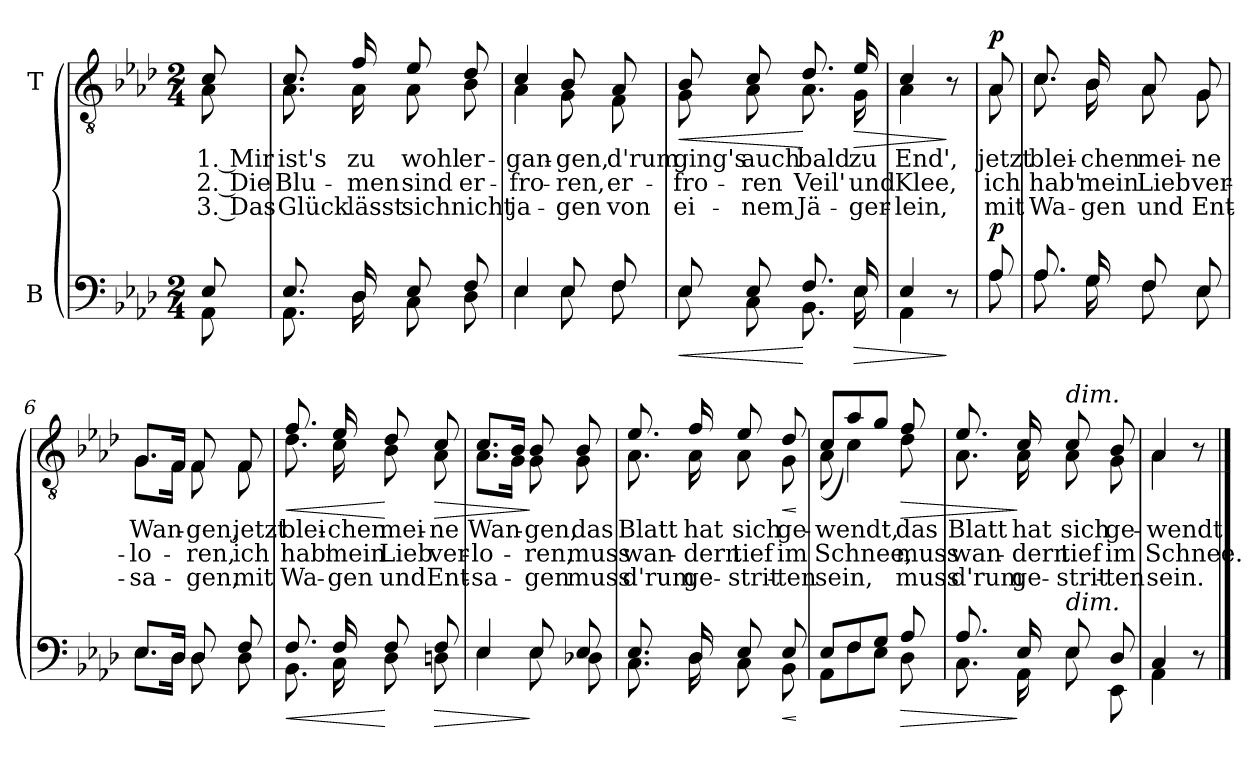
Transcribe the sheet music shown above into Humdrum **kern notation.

**kern	**dynam	**kern	**text	**text	**text	**dynam
*part2	*part2	*part1	*part1	*part1	*part1	*part1
*staff2	*staff2	*staff1	*staff1	*staff1	*staff1	*staff1
*I"B	*	*I"T	*	*	*	*
*clefF4	*	*clefGv2	*	*	*	*
*k[b-e-a-d-]	*	*k[b-e-a-d-]	*	*	*	*
*M2/4	*	*M2/4	*	*	*	*
=	=	=	=	=	=	=
*^	*	*	*	*	*	*
!	!	!	!LO:TX:a:B:t=Etwas langsam	!	!	!	!
!	!	!	!	!LO:LY:b	!LO:LY:b	!LO:LY:b	!
*	*	*	*^	*	*	*	*
8E-/	8AA-\	.	8c/	8A-\	1. Mir	2. Die	3. Das	.
=1	=1	=1	=1	=1	=1	=1	=1	=1
!	!	!	!	!	!LO:LY:b	!LO:LY:b	!LO:LY:b	!
8.E-/	8.AA-\	.	8.c/	8.A-\	ist's	Blu-	Glück	.
!	!	!	!	!	!LO:LY:b	!LO:LY:b	!LO:LY:b	!
16D-/	16D-\	.	16f/	16A-\	zu	-men	lässt	.
!	!	!	!	!	!LO:LY:b	!LO:LY:b	!LO:LY:b	!
8E-/	8C\	.	8e-/	8A-\	wohl	sind	sich	.
!	!	!	!	!	!LO:LY:b	!LO:LY:b	!LO:LY:b	!
8F/	8D-\	.	8d-/	8B-\	er-	er-	nicht	.
=2	=2	=2	=2	=2	=2	=2	=2	=2
!	!	!	!	!	!LO:LY:b	!LO:LY:b	!LO:LY:b	!
4E-/	4E-\	.	4c/	4A-\	-gan-	-fro-	ja-	.
!	!	!	!	!	!LO:LY:b	!LO:LY:b	!LO:LY:b	!
8E-/	8E-\	.	8B-/	8G\	-gen,	-ren,	-gen	.
!	!	!	!	!	!LO:LY:b	!LO:LY:b	!LO:LY:b	!
8F/	8F\	.	8A-/	8F\	d'rum	er-	von	.
=3	=3	=3	=3	=3	=3	=3	=3	=3
!	!	!LO:HP:b	!	!	!LO:LY:b	!LO:LY:b	!LO:LY:b	!LO:HP:b
8E-/	8E-\	<	8B-/	8G\	ging's	-fro-	ei-	<
!	!	!	!	!	!LO:LY:b	!LO:LY:b	!LO:LY:b	!
8E-/	8C\	.	8c/	8A-\	auch	-ren	-nem	.
!	!	!	!	!	!LO:LY:b	!LO:LY:b	!LO:LY:b	!
8.F/	8.BB-\	[	8.d-/	8.A-\	bald	Veil'	Jä-	[
!	!	!LO:HP:b	!	!	!LO:LY:b	!LO:LY:b	!LO:LY:b	!LO:HP:b
16E-/	16E-\	>	16e-/	16G\	zu	und	-ger-	>
=4	=4	=4	=4	=4	=4	=4	=4	=4
!	!	!	!	!	!LO:LY:b	!LO:LY:b	!LO:LY:b	!
4E-/	4AA-\	.	4c/	4A-\	End',	Klee,	-lein,	.
8r	8ryy	]	8r	8ryy	.	.	.	]
!!LO:LB:g=z	!!
=4X1	=4X1	=4X1	=4X1	=4X1	=4X1	=4X1	=4X1	=4X1
!	!	!LO:DY:a	!	!	!LO:LY:b	!LO:LY:b	!LO:LY:b	!LO:DY:a
8A-/	8A-\	p	8A-/	8A-\	jetzt	ich	mit	p
=5	=5	=5	=5	=5	=5	=5	=5	=5
!	!	!	!	!	!LO:LY:b	!LO:LY:b	!LO:LY:b	!
8.A-/	8.A-\	.	8.c/	8.c\	blei-	hab'	Wa-	.
!	!	!	!	!	!LO:LY:b	!LO:LY:b	!LO:LY:b	!
16G/	16G\	.	16B-/	16B-\	-chen	mein	-gen	.
!	!	!	!	!	!LO:LY:b	!LO:LY:b	!LO:LY:b	!
8F/	8F\	.	8A-/	8A-\	mei-	Lieb	und	.
!	!	!	!	!	!LO:LY:b	!LO:LY:b	!LO:LY:b	!
8E-/	8E-\	.	8G/	8G\	-ne	ver-	Ent-	.
=6	=6	=6	=6	=6	=6	=6	=6	=6
!	!	!	!	!	!LO:LY:b	!LO:LY:b	!LO:LY:b	!
8.E-/L	8.E-\L	.	8.G/L	8.G\L	Wan-	-lo-	-sa-	.
16D-/Jk	16D-\Jk	.	16F/Jk	16F\Jk	.	.	.	.
!	!	!	!	!	!LO:LY:b	!LO:LY:b	!LO:LY:b	!
8D-/	8D-\	.	8F/	8F\	-gen,	-ren,	-gen,	.
!	!	!	!	!	!LO:LY:b	!LO:LY:b	!LO:LY:b	!
8F/	8D-\	.	8F/	8F\	jetzt	ich	mit	.
=7	=7	=7	=7	=7	=7	=7	=7	=7
!	!	!LO:HP:b	!	!	!LO:LY:b	!LO:LY:b	!LO:LY:b	!LO:HP:b
8.F/	8.BB-\	<	8.f/	8.d-\	blei-	hab'	Wa-	<
!	!	!	!	!	!LO:LY:b	!LO:LY:b	!LO:LY:b	!
16F/	16C\	.	16e-/	16c\	-chen	mein	-gen	.
!	!	!	!	!	!LO:LY:b	!LO:LY:b	!LO:LY:b	!
8F/	8D-\	[	8d-/	8B-\	mei-	Lieb	und	[
!	!	!LO:HP:b	!	!	!LO:LY:b	!LO:LY:b	!LO:LY:b	!LO:HP:b
8F/	8Dn\	>	8c/	8A-\	-ne	ver-	Ent-	>
=8	=8	=8	=8	=8	=8	=8	=8	=8
!	!	!	!	!	!LO:LY:b	!LO:LY:b	!LO:LY:b	!
4E-/	4E-\	.	8.c/L	8.A-\L	Wan-	-lo-	-sa-	.
.	.	.	16B-/Jk	16G\Jk	.	.	.	.
!	!	!	!	!	!LO:LY:b	!LO:LY:b	!LO:LY:b	!
8E-/	8E-\	]	8B-/	8G\	-gen,	-ren,	-gen	]
!	!	!	!	!	!LO:LY:b	!LO:LY:b	!LO:LY:b	!
8E-/	8D-X\	.	8B-/	8G\	das	muss	muss	.
!!LO:LB:g=z	!!
=9	=9	=9	=9	=9	=9	=9	=9	=9
!	!	!	!	!	!LO:LY:b	!LO:LY:b	!LO:LY:b	!
8.E-/	8.C\	.	8.e-/	8.A-\	Blatt	wan-	d'rum	.
!	!	!	!	!	!LO:LY:b	!LO:LY:b	!LO:LY:b	!
16D-/	16D-\	.	16f/	16A-\	hat	-dern	ge-	.
!	!	!	!	!	!LO:LY:b	!LO:LY:b	!LO:LY:b	!
8E-/	8C\	.	8e-/	8A-\	sich	tief	-strit-	.
!	!	!LO:HP:b	!	!	!LO:LY:b	!LO:LY:b	!LO:LY:b	!LO:HP:b
8E-/	8BB-\	<	8d-/	8G\	ge-	im	-ten	<
*v	*v	*	*	*	*	*	*	*
*	*	*v	*v	*	*	*	*
.	[	.	.	.	.	[
=10	=10	=10	=10	=10	=10	=10
*^	*	*	*	*	*	*
!	!	!	!	!LO:LY:b	!LO:LY:b	!LO:LY:b	!
*	*	*	*^	*	*	*	*
8E-/L	8AA-\L	.	8c/L	(8A-\	-wendt,	Schnee,	sein,	.
8F/	8F\	.	8a-/	4c\)	.	.	.	.
8G/J	8E-\J	.	8g/J	.	.	.	.	.
!	!	!LO:HP:b	!	!	!LO:LY:b	!LO:LY:b	!LO:LY:b	!LO:HP:b
8A-/	8D-\	>	8f/	8d-\	das	muss	muss	>
=11	=11	=11	=11	=11	=11	=11	=11	=11
!	!	!	!	!	!LO:LY:b	!LO:LY:b	!LO:LY:b	!
8.A-/	8.C\	.	8.e-/	8.A-\	Blatt	wan-	d'rum	.
!	!	!	!	!	!LO:LY:b	!LO:LY:b	!LO:LY:b	!
16E-/	16AA-\	]	16c/	16A-\	hat	-dern	ge-	]
!	!	!	!LO:TX:a:i:t=dim.	!	!	!	!	!
!LO:TX:a:i:t=dim.	!	!	!	!	!	!	!	!
!	!	!	!	!	!LO:LY:b	!LO:LY:b	!LO:LY:b	!
8E-/	8E-\	.	8c/	8A-\	sich	tief	-strit-	.
!	!	!	!	!	!LO:LY:b	!LO:LY:b	!LO:LY:b	!
8D-/	8EE-\	.	8B-/	8G\	ge-	im	-ten	.
=12	=12	=12	=12	=12	=12	=12	=12	=12
!	!	!	!	!	!LO:LY:b	!LO:LY:b	!LO:LY:b	!
4C/	4AA-\	.	4A-/	4A-\	-wendt.	Schnee.	sein.	.
8r	8ryy	.	8r	8ryy	.	.	.	.
*v	*v	*	*	*	*	*	*	*
*	*	*v	*v	*	*	*	*
==	==	==	==	==	==	==
*-	*-	*-	*-	*-	*-	*-
